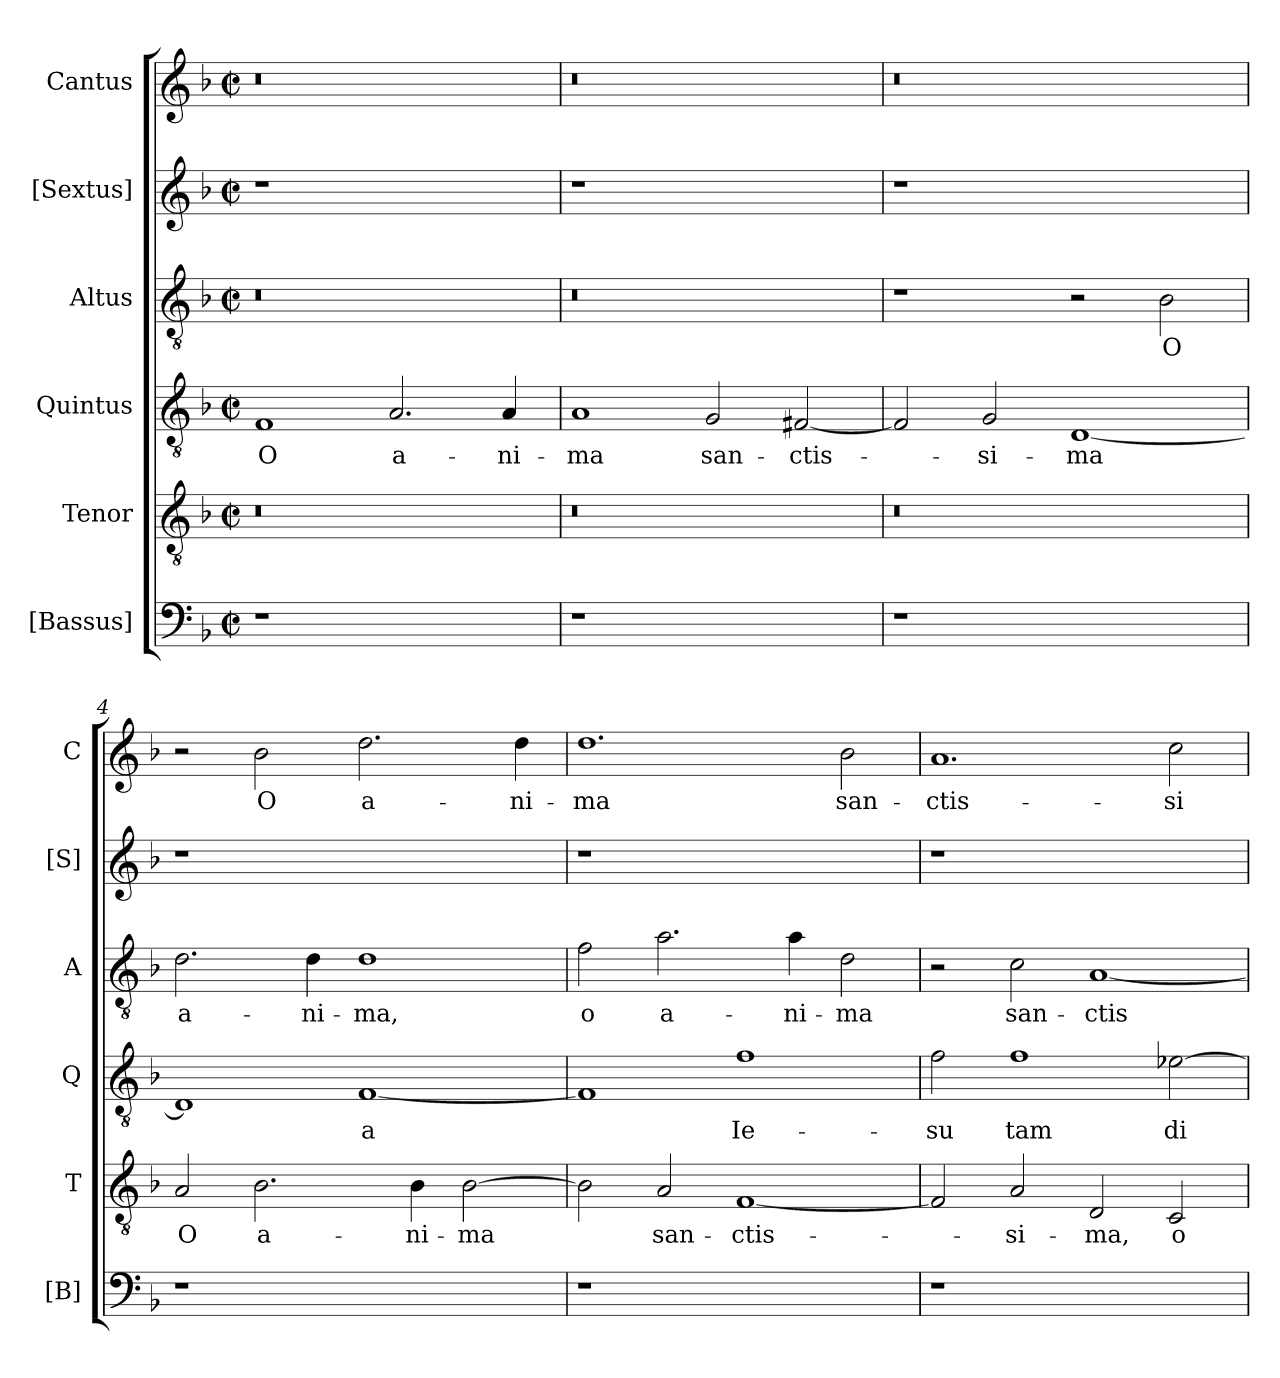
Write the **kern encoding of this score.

**kern	**kern	**text	**kern	**text	**kern	**text	**kern	**kern	**text
*part6	*part5	*part5	*part4	*part4	*part3	*part3	*part2	*part1	*part1
*staff6	*staff5	*staff5	*staff4	*staff4	*staff3	*staff3	*staff2	*staff1	*staff1
*I"[Bassus]	*I"Tenor	*	*I"Quintus	*	*I"Altus	*	*I"[Sextus]	*I"Cantus	*
*I'[B]	*I'T	*	*I'Q	*	*I'A	*	*I'[S]	*I'C	*
*clefF4	*clefGv2	*	*clefGv2	*	*clefGv2	*	*clefG2	*clefG2	*
*k[b-]	*k[b-]	*	*k[b-]	*	*k[b-]	*	*k[b-]	*k[b-]	*
*F:	*F:	*	*F:	*	*F:	*	*F:	*F:	*
*M2/2	*M2/2	*	*M2/2	*	*M2/2	*	*M2/2	*M2/2	*
*met(c|)	*met(c|)	*	*met(c|)	*	*met(c|)	*	*met(c|)	*met(c|)	*
=1	=1	=1	=1	=1	=1	=1	=1	=1	=1
!	!LO:N:vis=0	!	!	!	!LO:N:vis=0	!	!	!LO:N:vis=0	!
1r	1r	.	1F/	O	1r	.	1r	1r	.
1ryy	1ryy	.	2.A/	a-	1ryy	.	1ryy	1ryy	.
.	.	.	4A/	-ni-	.	.	.	.	.
=2	=2	=2	=2	=2	=2	=2	=2	=2	=2
!	!LO:N:vis=0	!	!	!	!LO:N:vis=0	!	!	!LO:N:vis=0	!
1r	1r	.	1A/	-ma	1r	.	1r	1r	.
1ryy	1ryy	.	2G/	san-	1ryy	.	1ryy	1ryy	.
.	.	.	[2F#X/	-ctis-	.	.	.	.	.
=3	=3	=3	=3	=3	=3	=3	=3	=3	=3
!	!LO:N:vis=0	!	!	!	!	!	!	!LO:N:vis=0	!
1r	1r	.	2F#/]	.	1r	.	1r	1r	.
.	.	.	2G/	-si-	.	.	.	.	.
1ryy	1ryy	.	[1D/	-ma	2r	.	1ryy	1ryy	.
.	.	.	.	.	2B-\	O	.	.	.
=4	=4	=4	=4	=4	=4	=4	=4	=4	=4
1r	2A/	O	1D/]	.	2.d\	a-	1r	2r	.
.	2.B-\	a-	.	.	.	.	.	2b-\	O
.	.	.	.	.	4d\	-ni-	.	.	.
1ryy	.	.	[1F/	a	1d\	-ma,	1ryy	2.dd\	a-
.	4B-\	-ni-	.	.	.	.	.	.	.
.	[2B-\	-ma	.	.	.	.	.	.	.
.	.	.	.	.	.	.	.	4dd\	-ni-
=5	=5	=5	=5	=5	=5	=5	=5	=5	=5
1r	2B-\]	.	1F/]	.	2f\	o	1r	1.dd\	-ma
.	2A/	san-	.	.	2.a\	a-	.	.	.
1ryy	[1F/	-ctis-	1f\	Ie-	.	.	1ryy	.	.
.	.	.	.	.	4a\	-ni-	.	.	.
.	.	.	.	.	2d\	-ma	.	2b-\	san-
=6	=6	=6	=6	=6	=6	=6	=6	=6	=6
1r	2F/]	.	2f\	-su	2r	.	1r	1.a/	-ctis-
.	2A/	-si-	1f\	tam	2c\	san-	.	.	.
1ryy	2D/	-ma,	.	.	[1A/	-ctis-	1ryy	.	.
.	2C/	o	[2e-X\	di-	.	.	.	2cc\	-si-
=	=	=	=	=	=	=	=	=	=
*-	*-	*-	*-	*-	*-	*-	*-	*-	*-
